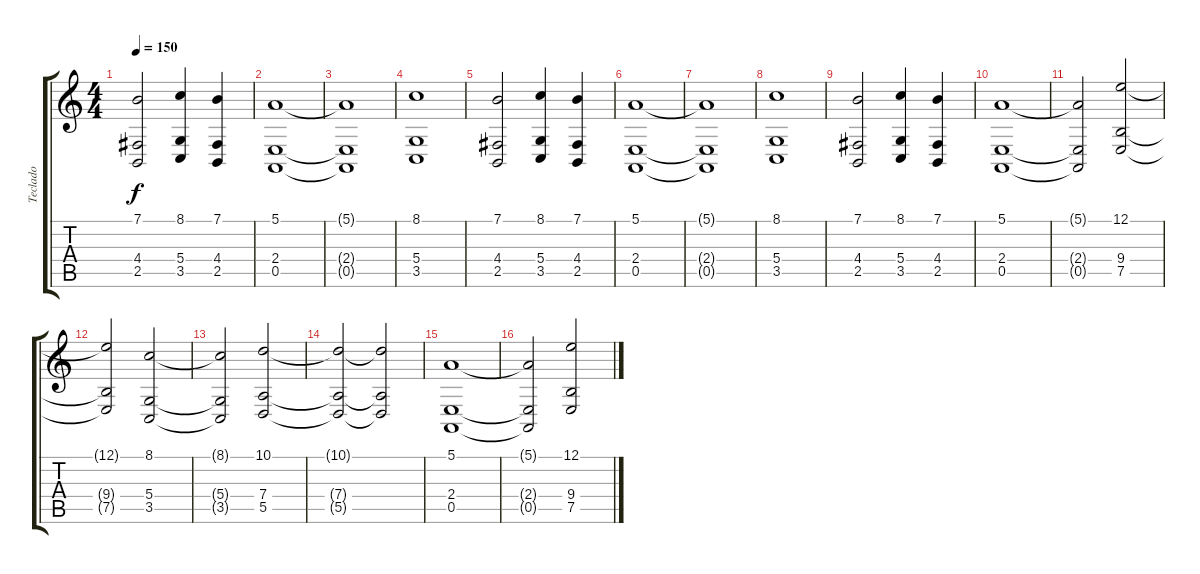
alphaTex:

\track ("Teclado" "Teclado") {instrument choiraahs}
\staff {score tabs}
\tuning (E4 B3 G3 D3 A2 E2) {hide}
\ts (4 4)
\tempo 150
\clef g2
\ks c
(7.1 4.4 2.5).2{dy f} (8.1 5.4 3.5).4 (7.1 4.4 2.5).4 |
(5.1 2.4 0.5).1 |
(5.1{t} 2.4{t} 0.5{t}).1 |
(8.1 5.4 3.5).1 |
(7.1 4.4 2.5).2 (8.1 5.4 3.5).4 (7.1 4.4 2.5).4 |
(5.1 2.4 0.5).1 |
(5.1{t} 2.4{t} 0.5{t}).1 |
(8.1 5.4 3.5).1 |
(7.1 4.4 2.5).2 (8.1 5.4 3.5).4 (7.1 4.4 2.5).4 |
(5.1 2.4 0.5).1 |
(5.1{t} 2.4{t} 0.5{t}).2 (12.1 9.4 7.5).2 |
(12.1{t} 9.4{t} 7.5{t}).2 (8.1 5.4 3.5).2 |
(8.1{t} 5.4{t} 3.5{t}).2 (10.1 7.4 5.5).2 |
(10.1{t} 7.4{t} 5.5{t}).2 (10.1{t} 7.4{t} 5.5{t}).2 |
(5.1 2.4 0.5).1 |
(5.1{t} 2.4{t} 0.5{t}).2 (12.1 9.4 7.5).2
